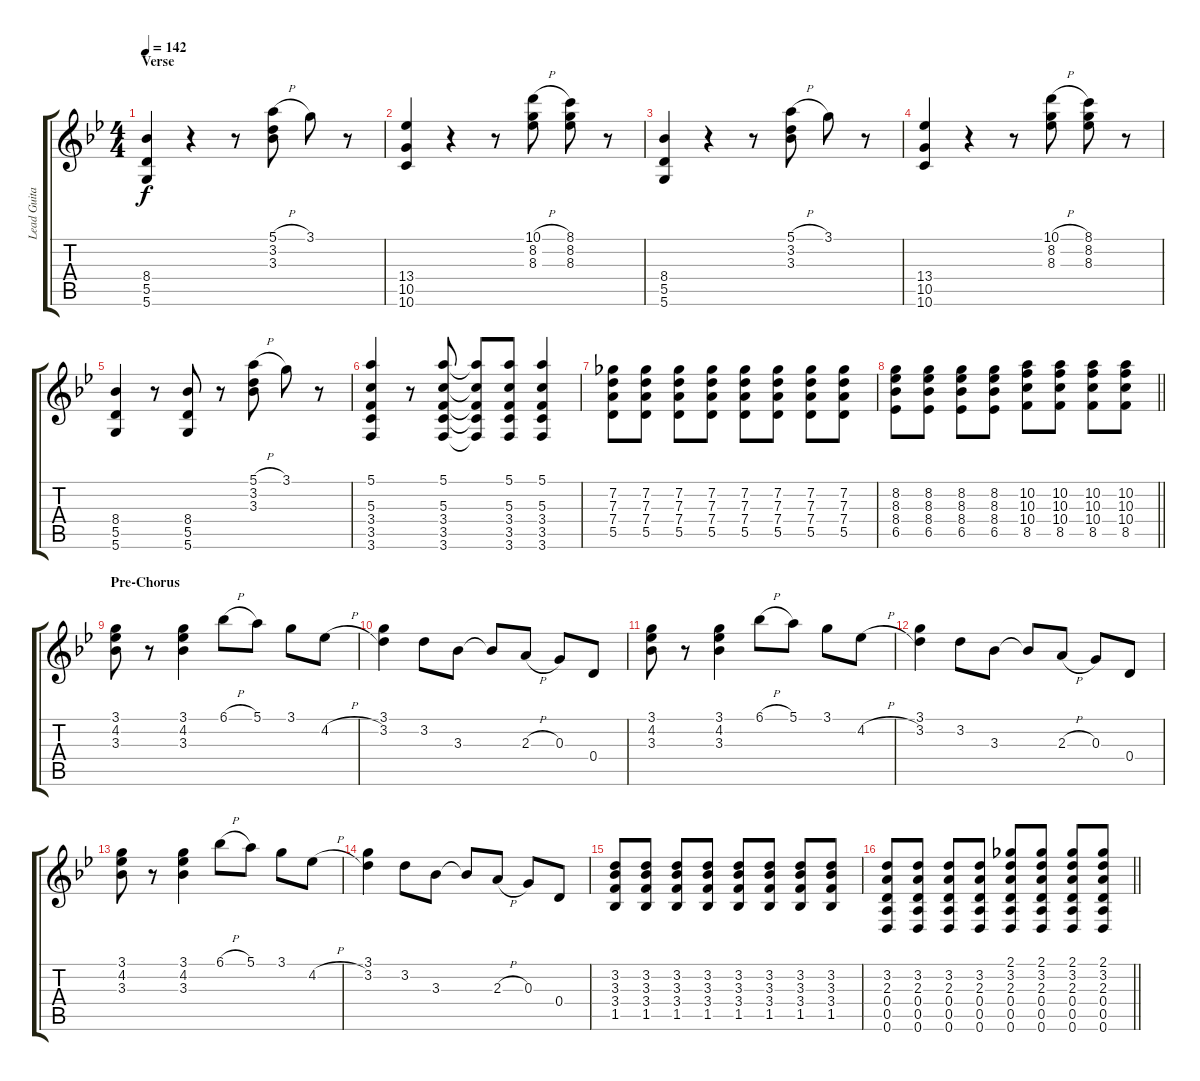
\track ("Lead Guitar" "Lead Guita") {instrument distortionguitar}
\staff {score tabs}
\tuning (E4 B3 G3 D3 A2 D2) {hide}
\ts (4 4)
\section ("" "Verse")
\tempo 142
\clef g2
\ks bb
(8.4 5.5 5.6).4{dy f} r.4 r.8 (5.1{h} 3.2 3.3).8 3.1.8 r.8 |
(13.4 10.5 10.6).4 r.4 r.8 (10.1{h} 8.2 8.3).8 (8.1 8.2 8.3).8 r.8 |
(8.4 5.5 5.6).4 r.4 r.8 (5.1{h} 3.2 3.3).8 3.1.8 r.8 |
(13.4 10.5 10.6).4 r.4 r.8 (10.1{h} 8.2 8.3).8 (8.1 8.2 8.3).8 r.8 |
(8.4 5.5 5.6).4 r.8 (8.4 5.5 5.6).8 r.8 (5.1{h} 3.2 3.3).8 3.1.8 r.8 |
(5.1 5.3 3.4 3.5 3.6).4 r.8 (5.1 5.3 3.4 3.5 3.6).8 (5.1{t} 5.3{t} 3.4{t} 3.5{t} 3.6{t}).8 (5.1 5.3 3.4 3.5 3.6).8 (5.1 5.3 3.4 3.5 3.6).4 |
(7.2 7.3 7.4 5.5).8 (7.2 7.3 7.4 5.5).8 (7.2 7.3 7.4 5.5).8 (7.2 7.3 7.4 5.5).8 (7.2 7.3 7.4 5.5).8 (7.2 7.3 7.4 5.5).8 (7.2 7.3 7.4 5.5).8 (7.2 7.3 7.4 5.5).8 |
\barLineRight lightlight
(8.2 8.3 8.4 6.5).8 (8.2 8.3 8.4 6.5).8 (8.2 8.3 8.4 6.5).8 (8.2 8.3 8.4 6.5).8 (10.2 10.3 10.4 8.5).8 (10.2 10.3 10.4 8.5).8 (10.2 10.3 10.4 8.5).8 (10.2 10.3 10.4 8.5).8 |
\section ("" "Pre-Chorus")
(3.1 4.2 3.3).8 r.8 (3.1 4.2 3.3).4 6.1{h}.8 5.1.8 3.1.8 4.2{h}.8 |
(3.1 3.2).4 3.2.8 3.3.8 3.3{t}.8 2.3{h}.8 0.3.8 0.4.8 |
(3.1 4.2 3.3).8 r.8 (3.1 4.2 3.3).4 6.1{h}.8 5.1.8 3.1.8 4.2{h}.8 |
(3.1 3.2).4 3.2.8 3.3.8 3.3{t}.8 2.3{h}.8 0.3.8 0.4.8 |
(3.1 4.2 3.3).8 r.8 (3.1 4.2 3.3).4 6.1{h}.8 5.1.8 3.1.8 4.2{h}.8 |
(3.1 3.2).4 3.2.8 3.3.8 3.3{t}.8 2.3{h}.8 0.3.8 0.4.8 |
(3.2 3.3 3.4 1.5).8 (3.2 3.3 3.4 1.5).8 (3.2 3.3 3.4 1.5).8 (3.2 3.3 3.4 1.5).8 (3.2 3.3 3.4 1.5).8 (3.2 3.3 3.4 1.5).8 (3.2 3.3 3.4 1.5).8 (3.2 3.3 3.4 1.5).8 |
\barLineRight lightlight
(3.2 2.3 0.4 0.5 0.6).8 (3.2 2.3 0.4 0.5 0.6).8 (3.2 2.3 0.4 0.5 0.6).8 (3.2 2.3 0.4 0.5 0.6).8 (2.1 3.2 2.3 0.4 0.5 0.6).8 (2.1 3.2 2.3 0.4 0.5 0.6).8 (2.1 3.2 2.3 0.4 0.5 0.6).8 (2.1 3.2 2.3 0.4 0.5 0.6).8
